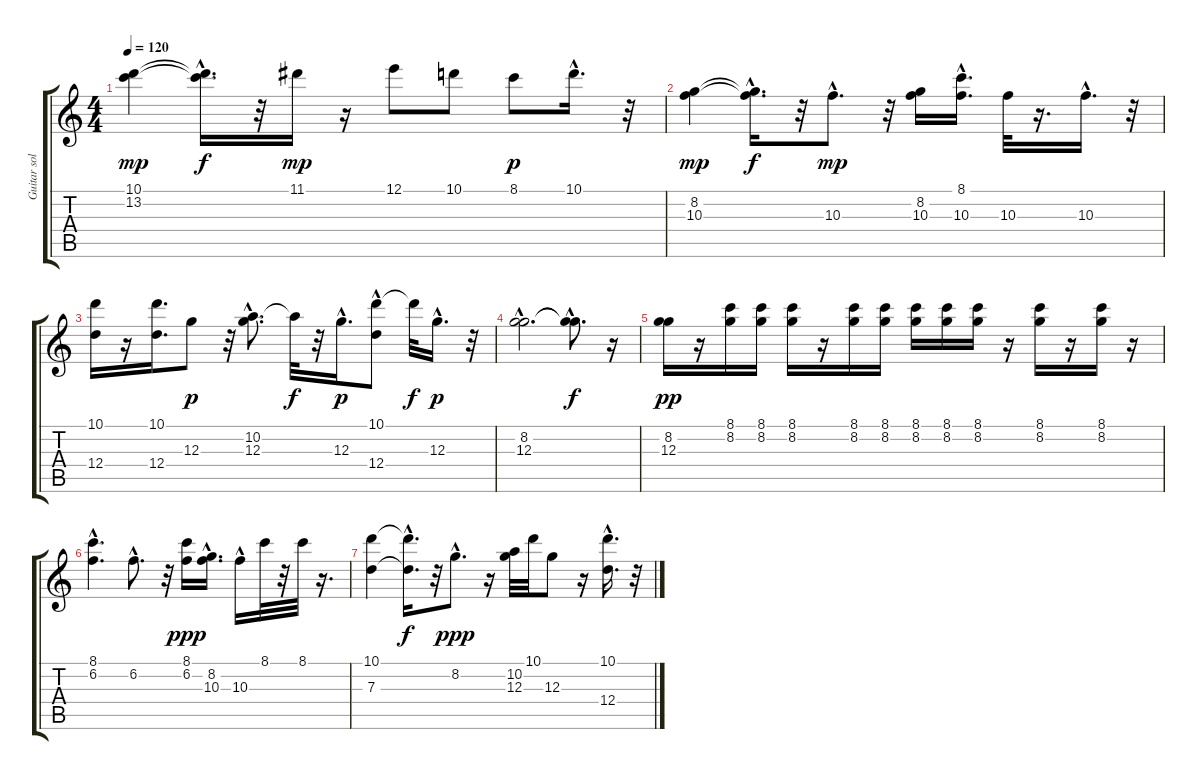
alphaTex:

\track ("Guitar solo 2" "Guitar sol") {instrument overdrivenguitar}
\staff {score tabs}
\tuning (E4 B3 G3 D3 A2 E2) {hide}
\ts (4 4)
\tempo 120
\clef g2
\ks c
(10.1 13.2).4{dy mp} (10.1{t} 13.2{hac t}).16{d dy f} r.32 11.1.16{dy mp} r.16 12.1.8 10.1.8 8.1.8{dy p} 10.1{hac}.16{d} r.32 |
(8.2 10.3).4{dy mp} (8.2{hac t} 10.3{t}).16{d dy f} r.32 10.3{hac}.8{d dy mp} r.32 (8.2 10.3).16 (8.1{hac} 10.3).16{d} 10.3.32 r.16{d} 10.3{hac}.16{d} r.32 |
(10.1 12.4).16 r.16 (10.1 12.4).16{d} 12.3.8{dy p} r.32 (10.2{hac} 12.3{hac}).8{d} 10.2{t}.32{dy f} r.32 12.3{hac}.16{d dy p} (10.1 12.4{hac}).8 10.1{t}.32{dy f} 12.3{hac}.16{d dy p} r.32 |
(8.2{hac} 12.3{hac}).2{d} (8.2{hac t} 12.3{hac t}).8{d dy f} r.16 |
(8.2 12.3).16{dy pp} r.16 (8.1 8.2).16 (8.1 8.2).16 (8.1 8.2).16 r.16 (8.1 8.2).16 (8.1 8.2).16 (8.1 8.2).16 (8.1 8.2).16 (8.1 8.2).16 r.16 (8.1 8.2).16 r.16 (8.1 8.2).16 r.16 |
(8.1{hac} 6.2).4{d} 6.2{hac}.8{d} r.32 (8.1 6.2).16{dy ppp} (8.2{hac} 10.3).16{d} 10.3{hac}.16 8.1.32 r.32 8.1.32 r.16{d} |
(10.1 7.3).4 (10.1{hac t} 7.3{t}).16{d dy f} r.32 8.2{hac}.8{d dy ppp} r.16 (10.2 12.3).32 10.1.32 12.3.8 r.16 (10.1 12.4{hac}).16{d} r.32
